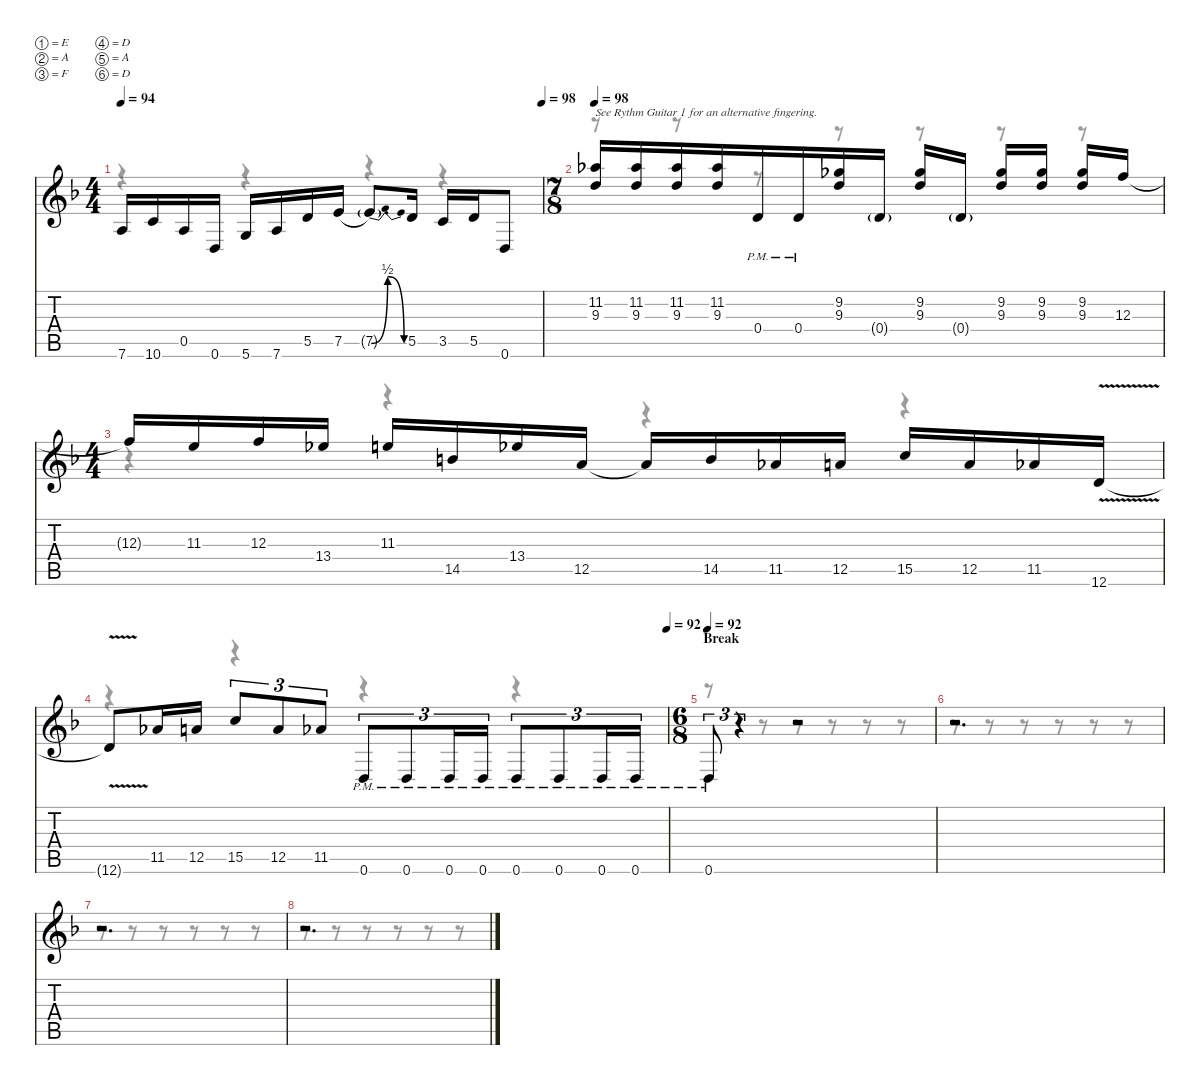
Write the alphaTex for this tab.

\defaultSystemsLayout 4
\hideDynamics
\bracketExtendMode nobrackets
\singleTrackTrackNamePolicy hidden
\multiTrackTrackNamePolicy hidden
\otherSystemsTrackNameOrientation horizontal
\track ("P. Lindgren" "dist.guit.") {instrument distortionguitar}
\staff {score tabs}
\tuning (E4 A3 F3 D3 A2 D2)
\voice
\ts (4 4)
\tempo 94
\tempo (98 1)
\clef g2
\ks dminor
7.6{acc forcenatural}.16{dy ff beam Up} 10.6{acc forcenatural}.16{beam Up} 0.5{acc forcenatural}.16{beam Up} 0.6{acc forcenatural}.16{beam Up} 5.6{acc forcenatural}.16{beam Up} 7.6{acc forcenatural}.16{beam Up} 5.5{acc forcenatural}.16{beam Up} 7.5{be (hold 0 0 60 0) acc forcenatural}.16{beam Up} 7.5{be (bendrelease 0 0 30 2 30 2 60 0) t acc forcenatural}.8{d beam Up} 5.5{acc forcenatural}.16{beam Up} 3.5{acc forcenatural}.16{beam Up} 5.5{acc forcenatural}.16{beam Up} 0.6{acc forcenatural}.8{beam Up} |
\ts (7 8)
\beaming (8 4 1 1 1)
\tempo 98
(11.2{acc b} 9.3{acc forcenatural}).16{txt "See Rythm Guitar 1 for an alternative fingering." dy f beam Up} (11.2{acc b} 9.3{acc forcenatural}).16{beam Up} (11.2{acc b} 9.3{acc forcenatural}).16{beam Up} (11.2{acc b} 9.3{acc forcenatural}).16{beam Up} 0.4{pm acc forcenatural}.16{dy ff beam Up} 0.4{pm acc forcenatural}.16{beam Up} (9.2{acc b} 9.3{acc forcenatural}).16{dy f beam Up} 0.4{g acc forcenatural}.16{dy ff beam Up} (9.2{acc b} 9.3{acc forcenatural}).16{dy f beam Up} 0.4{g acc forcenatural}.16{dy ff beam Up} (9.2{acc b} 9.3{acc forcenatural}).16{dy f beam Up} (9.2{acc b} 9.3{acc forcenatural}).16{beam Up} (9.2{acc b} 9.3{acc forcenatural}).16{beam Up} 12.3{acc forcenatural}.16{beam Up} |
\ts (4 4)
\beaming (8 2 2 2 2)
12.3{t acc forcenatural}.16{beam Up} 11.3{acc forcenatural}.16{beam Up} 12.3{acc forcenatural}.16{beam Up} 13.4{acc b}.16{beam Up} 11.3{acc forcenatural}.16{beam Up} 14.5{acc forcenatural}.16{beam Up} 13.4{acc b}.16{beam Up} 12.5{acc forcenatural}.16{beam Up} 12.5{t acc forcenatural}.16{beam Up} 14.5{acc forcenatural}.16{beam Up} 11.5{acc b}.16{beam Up} 12.5{acc forcenatural}.16{beam Up} 15.5{acc forcenatural}.16{beam Up} 12.5{acc forcenatural}.16{beam Up} 11.5{acc b}.16{beam Up} 12.6{v acc forcenatural}.16{beam Up} |
\tempo (92 1)
12.6{v t acc forcenatural}.8{beam Up} 11.5{acc b}.16{beam Up} 12.5{acc forcenatural}.16{beam Up} 15.5{acc forcenatural}.8{tu (3 2) beam Up} 12.5{acc forcenatural}.8{tu (3 2) beam Up} 11.5{acc b}.8{tu (3 2) beam Up} 0.6{pm acc forcenatural}.8{tu (3 2) dy ff beam Up} 0.6{pm acc forcenatural}.8{tu (3 2) beam Up} 0.6{pm acc forcenatural}.16{tu (3 2) beam Up} 0.6{pm acc forcenatural}.16{tu (3 2) beam Up} 0.6{pm acc forcenatural}.8{tu (3 2) beam Up} 0.6{pm acc forcenatural}.8{tu (3 2) beam Up} 0.6{pm acc forcenatural}.16{tu (3 2) beam Up} 0.6{pm acc forcenatural}.16{tu (3 2) beam Up} |
\ts (6 8)
\beaming (8 3 1 1 1)
\section ("" "Break")
\tempo 92
0.6{pm acc forcenatural}.8{tu (3 2) beam Up} r.4{tu (3 2) beam Up} r.2{beam Up} |
r.2{d beam Up} |
r.2{d beam Up} |
r.2{d beam Up}
\voice
\clef g2
\ottava regular
\simile none
\ks dminor
r.4{dy mf beam Down} r.4{beam Down} r.4{beam Down} r.4{beam Down} |
r.8{beam Down} r.8{beam Down} r.8{beam Down} r.8{beam Down} r.8{beam Down} r.8{beam Down} r.8{beam Down} |
r.4{beam Down} r.4{beam Down} r.4{beam Down} r.4{beam Down} |
r.4{beam Down} r.4{beam Down} r.4{beam Down} r.4{beam Down} |
r.8{beam Down} r.8{beam Down} r.8{beam Down} r.8{beam Down} r.8{beam Down} r.8{beam Down} |
r.8{beam Down} r.8{beam Down} r.8{beam Down} r.8{beam Down} r.8{beam Down} r.8{beam Down} |
r.8{beam Down} r.8{beam Down} r.8{beam Down} r.8{beam Down} r.8{beam Down} r.8{beam Down} |
r.8{beam Down} r.8{beam Down} r.8{beam Down} r.8{beam Down} r.8{beam Down} r.8{beam Down}
